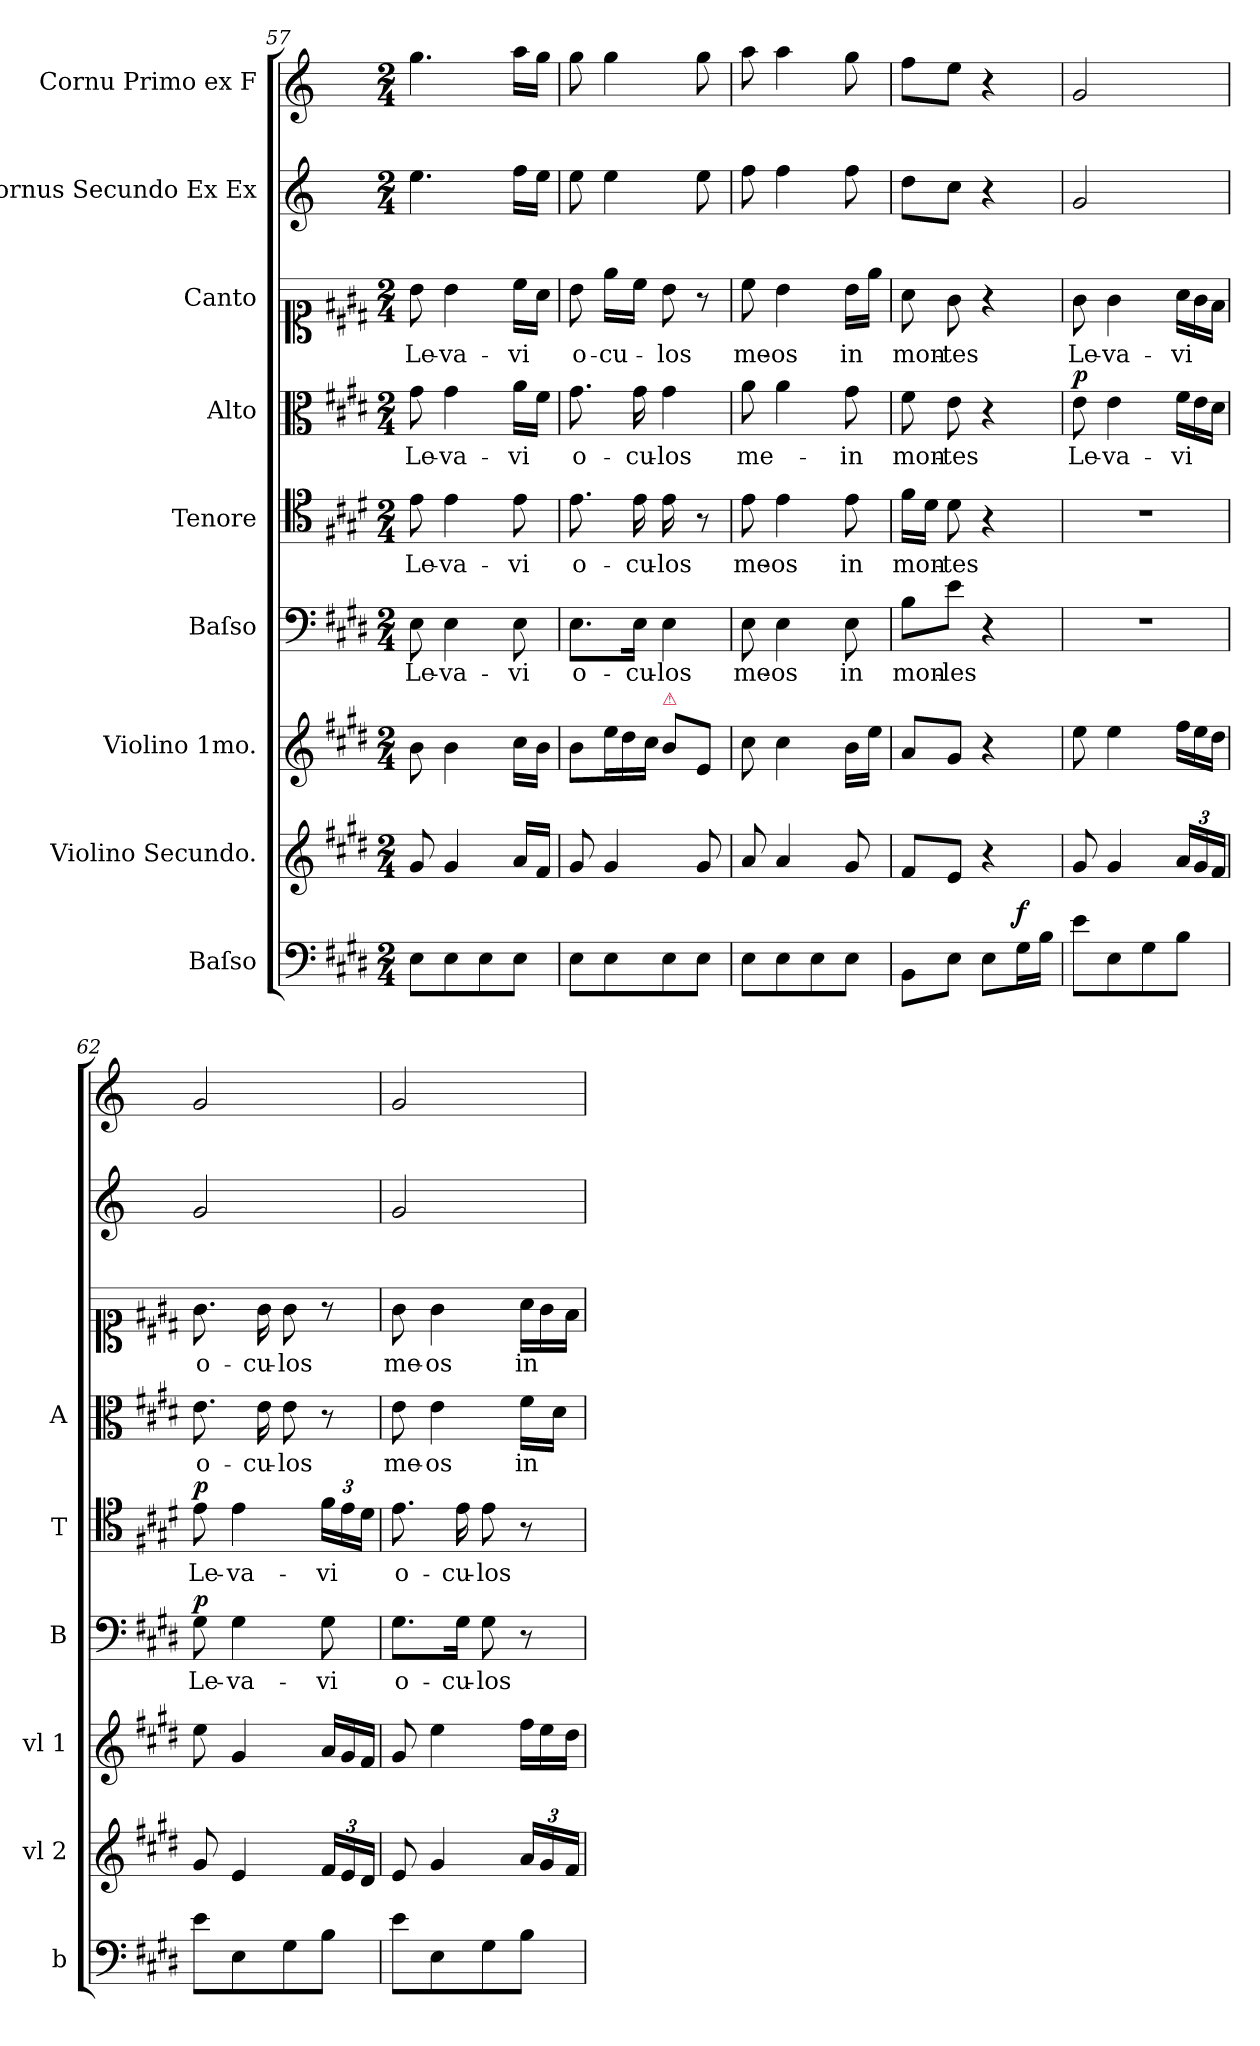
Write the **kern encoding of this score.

**kern	**dynam	**kern	**kern	**kern	**text	**dynam	**kern	**text	**dynam	**kern	**text	**dynam	**kern	**text	**kern	**kern
*part9	*part9	*part8	*part7	*part6	*part6	*part6	*part5	*part5	*part5	*part4	*part4	*part4	*part3	*part3	*part2	*part1
*staff9	*staff9	*staff8	*staff7	*staff6	*staff6	*staff6	*staff5	*staff5	*staff5	*staff4	*staff4	*staff4	*staff3	*staff3	*staff2	*staff1
*I"Baſso	*	*I"Violino Secundo.	*I"Violino 1mo.	*I"Baſso	*	*	*I"Tenore	*	*	*I"Alto	*	*	*I"Canto	*	*I"Cornus Secundo Ex Ex	*I"Cornu Primo ex F
*I'b	*	*I'vl 2	*I'vl 1	*I'B	*	*	*I'T	*	*	*I'A	*	*	*	*	*	*
*clefF4	*	*clefG2	*clefG2	*clefF4	*	*	*clefC4	*	*	*clefC3	*	*	*clefC1	*	*clefG2	*clefG2
*	*	*	*	*	*	*	*	*	*	*	*	*	*	*	*ITrd5c8	*ITrd5c8
*k[f#c#g#d#]	*	*k[f#c#g#d#]	*k[f#c#g#d#]	*k[f#c#g#d#]	*	*	*k[f#c#g#d#]	*	*	*k[f#c#g#d#]	*	*	*k[f#c#g#d#]	*	*k[f#c#g#d#]	*k[f#c#g#d#]
*M2/4	*	*M2/4	*M2/4	*M2/4	*	*	*M2/4	*	*	*M2/4	*	*	*M2/4	*	*M2/4	*M2/4
=57	=57	=57	=57	=57	=57	=57	=57	=57	=57	=57	=57	=57	=57	=57	=57	=57
8E\L	.	8g#/	8b\	8E\	Le-	.	8e\	Le-	.	8g#\	Le-	.	8b\	Le-	4.g#\	4.b\
8E\	.	4g#/	4b\	4E\	-va-	.	4e\	-va-	.	4g#\	-va-	.	4b\	-va-	.	.
8E\	.	.	.	.	.	.	.	.	.	.	.	.	.	.	.	.
8E\J	.	16a/LL	16cc#\LL	8E\	-vi	.	8e\	-vi	.	16a\LL	-vi	.	16cc#\LL	-vi	16a\LL	16cc#\LL
.	.	16f#/JJ	16b\JJ	.	.	.	.	.	.	16f#\JJ	.	.	16a\JJ	.	16g#\JJ	16b\JJ
=58	=58	=58	=58	=58	=58	=58	=58	=58	=58	=58	=58	=58	=58	=58	=58	=58
8E\L	.	8g#/	8b\L	8.E\L	o-	.	8.e\	o-	.	8.g#\	o-	.	8b\	o-	8g#\	8b\
*	*	*	*Xtuplet	*	*	*	*	*	*	*	*	*	*	*	*	*
8E\	.	4g#/	24ee\L	.	.	.	.	.	.	.	.	.	16ee\LL	-cu-	4g#\	4b\
.	.	.	24dd#\	.	.	.	.	.	.	.	.	.	.	.	.	.
.	.	.	.	16E\Jk	-cu-	.	16e\	-cu-	.	16g#\	-cu-	.	16cc#\JJ	.	.	.
.	.	.	24cc#\JJ	.	.	.	.	.	.	.	.	.	.	.	.	.
!	!	!	!LO:TX:a:color=crimson:t=⚠	!	!	!	!	!	!	!	!	!	!	!	!	!
!	!	!	!	!	!	!	!LO:N:vis=16	!	!	!	!	!	!	!	!	!
8E\	.	.	8b\L	4E\	-los	.	8e\	-los	.	4g#\	-los	.	8b\	-los	.	.
8E\J	.	8g#/	8e/J	.	.	.	8r	.	.	.	.	.	8r	.	8g#\	8b\
=59	=59	=59	=59	=59	=59	=59	=59	=59	=59	=59	=59	=59	=59	=59	=59	=59
8E\L	.	8a/	8cc#\	8E\	me-	.	8e\	me-	.	8a\	me-	.	8cc#\	me-	8a\	8cc#\
8E\	.	4a/	4cc#\	4E\	-os	.	4e\	-os	.	4a\	.	.	4b\	-os	4a\	4cc#\
8E\	.	.	.	.	.	.	.	.	.	.	.	.	.	.	.	.
8E\J	.	8g#/	16b\LL	8E\	in	.	8e\	in	.	8g#\	in	.	16b\LL	in	8a\	8b\
.	.	.	16ee\JJ	.	.	.	.	.	.	.	.	.	16ee\JJ	.	.	.
=60	=60	=60	=60	=60	=60	=60	=60	=60	=60	=60	=60	=60	=60	=60	=60	=60
8BB\L	.	8f#/L	8a/L	8B\L	mon-	.	16f#\LL	mon-	.	8f#\	mon-	.	8a\	mon-	8f#\L	8a\L
.	.	.	.	.	.	.	16d#\JJ	.	.	.	.	.	.	.	.	.
8E\J	.	8e/J	8g#/J	8e\J	-les	.	8d#\	-tes	.	8e\	-tes	.	8g#\	-tes	8e\J	8g#\J
8E\L	.	4r	4r	4r	.	.	4r	.	.	4r	.	.	4r	.	4r	4r
!	!LO:DY:a	!	!	!	!	!	!	!	!	!	!	!	!	!	!	!
16G#\L	f	.	.	.	.	.	.	.	.	.	.	.	.	.	.	.
16B\JJ	.	.	.	.	.	.	.	.	.	.	.	.	.	.	.	.
=61	=61	=61	=61	=61	=61	=61	=61	=61	=61	=61	=61	=61	=61	=61	=61	=61
!	!	!	!	!	!	!	!	!	!	!	!	!LO:DY:a	!	!	!	!
8e\L	.	8g#/	8ee\	2r	.	.	2r	.	.	8e\	Le-	p	8g#\	Le-	2B/	2B/
8E\	.	4g#/	4ee\	.	.	.	.	.	.	4e\	-va-	.	4g#\	-va-	.	.
8G#\	.	.	.	.	.	.	.	.	.	.	.	.	.	.	.	.
*	*	*	*	*	*	*	*	*	*	*Xtuplet	*	*	*Xtuplet	*	*	*
8B\J	.	24a/LL	24ff#\LL	.	.	.	.	.	.	24f#\LL	-vi	.	24a\LL	-vi	.	.
.	.	24g#/	24ee\	.	.	.	.	.	.	24e\	.	.	24g#\	.	.	.
.	.	24f#/JJ	24dd#\JJ	.	.	.	.	.	.	24d#\JJ	.	.	24f#\JJ	.	.	.
=62	=62	=62	=62	=62	=62	=62	=62	=62	=62	=62	=62	=62	=62	=62	=62	=62
!	!	!	!	!	!	!LO:DY:a	!	!	!LO:DY:a	!	!	!	!	!	!	!
8e\L	.	8g#/	8ee\	8G#\	Le-	p	8e\	Le-	p	8.e\	o-	.	8.g#\	o-	2B/	2B/
8E\	.	4e/	4g#/	4G#\	-va-	.	4e\	-va-	.	.	.	.	.	.	.	.
.	.	.	.	.	.	.	.	.	.	16e\	-cu-	.	16g#\	-cu-	.	.
8G#\	.	.	.	.	.	.	.	.	.	8e\	-los	.	8g#\	-los	.	.
8B\J	.	24f#/LL	24a/LL	8G#\	-vi	.	24f#\LL	-vi	.	8r	.	.	8r	.	.	.
.	.	24e/	24g#/	.	.	.	24e\	.	.	.	.	.	.	.	.	.
.	.	24d#/JJ	24f#/JJ	.	.	.	24d#\JJ	.	.	.	.	.	.	.	.	.
=63	=63	=63	=63	=63	=63	=63	=63	=63	=63	=63	=63	=63	=63	=63	=63	=63
8e\L	.	8e/	8g#/	8.G#\L	o-	.	8.e\	o-	.	8e\	me-	.	8g#\	me-	2B/	2B/
8E\	.	4g#/	4ee\	.	.	.	.	.	.	4e\	-os	.	4g#\	-os	.	.
.	.	.	.	16G#\Jk	-cu-	.	16e\	-cu-	.	.	.	.	.	.	.	.
8G#\	.	.	.	8G#\	-los	.	8e\	-los	.	.	.	.	.	.	.	.
8B\J	.	24a/LL	24ff#\LL	8r	.	.	8r	.	.	16f#\LL	in	.	24a\LL	in	.	.
.	.	24g#/	24ee\	.	.	.	.	.	.	.	.	.	24g#\	.	.	.
.	.	.	.	.	.	.	.	.	.	16d#\JJ	.	.	.	.	.	.
.	.	24f#/JJ	24dd#\JJ	.	.	.	.	.	.	.	.	.	24f#\JJ	.	.	.
=	=	=	=	=	=	=	=	=	=	=	=	=	=	=	=	=
*-	*-	*-	*-	*-	*-	*-	*-	*-	*-	*-	*-	*-	*-	*-	*-	*-
